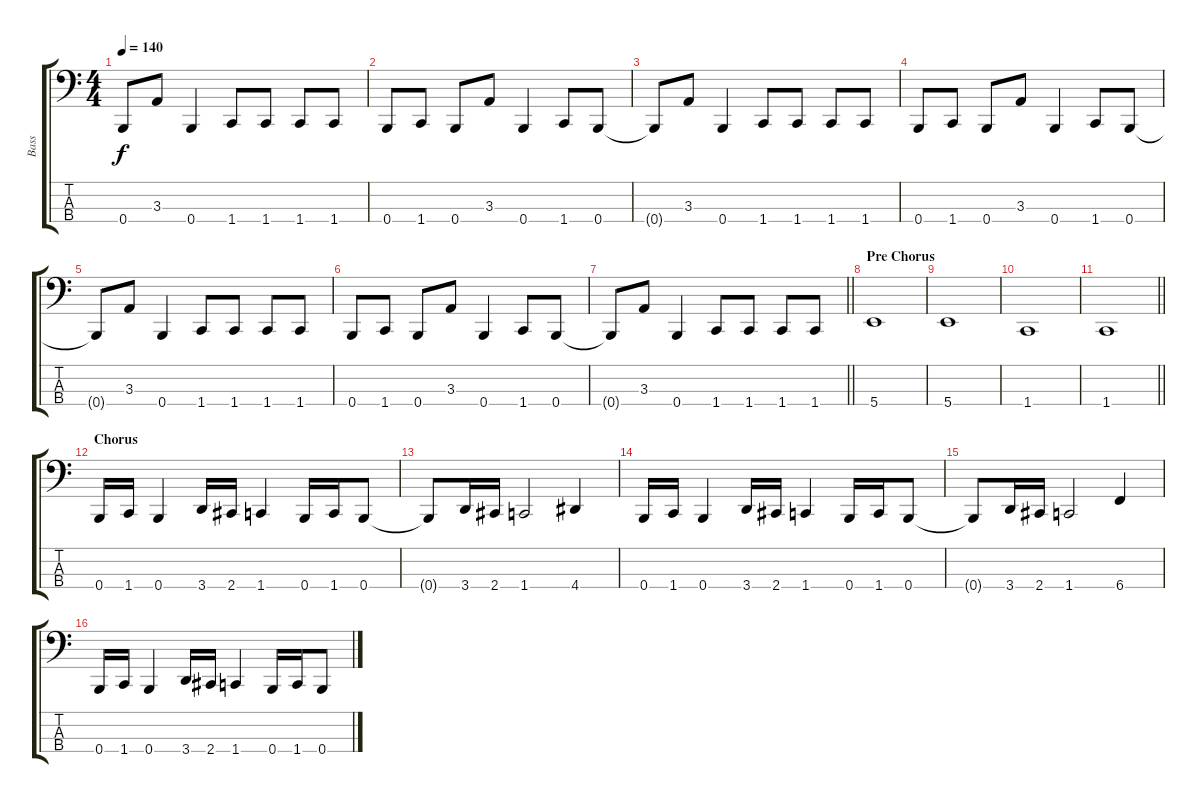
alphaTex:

\track ("Bass" "Bass") {instrument electricbasspick}
\staff {score tabs}
\tuning (E2 B1 Gb1 B0) {hide}
\ts (4 4)
\tempo 140
\clef f4
\ks c
0.4{t}.8{dy f} 3.3.8 0.4.4 1.4.8 1.4.8 1.4.8 1.4.8 |
0.4.8 1.4.8 0.4.8 3.3.8 0.4.4 1.4.8 0.4.8 |
0.4{t}.8 3.3.8 0.4.4 1.4.8 1.4.8 1.4.8 1.4.8 |
0.4.8 1.4.8 0.4.8 3.3.8 0.4.4 1.4.8 0.4.8 |
0.4{t}.8 3.3.8 0.4.4 1.4.8 1.4.8 1.4.8 1.4.8 |
0.4.8 1.4.8 0.4.8 3.3.8 0.4.4 1.4.8 0.4.8 |
\barLineRight lightlight
0.4{t}.8 3.3.8 0.4.4 1.4.8 1.4.8 1.4.8 1.4.8 |
\section ("" "Pre Chorus")
5.4.1 |
5.4.1 |
1.4.1 |
\barLineRight lightlight
1.4.1 |
\section ("" "Chorus")
0.4.16 1.4.16 0.4.4 3.4.16 2.4.16 1.4.4 0.4.16 1.4.16 0.4.8 |
0.4{t}.8 3.4.16 2.4.16 1.4.2 4.4.4 |
0.4.16 1.4.16 0.4.4 3.4.16 2.4.16 1.4.4 0.4.16 1.4.16 0.4.8 |
0.4{t}.8 3.4.16 2.4.16 1.4.2 6.4.4 |
0.4.16 1.4.16 0.4.4 3.4.16 2.4.16 1.4.4 0.4.16 1.4.16 0.4.8
